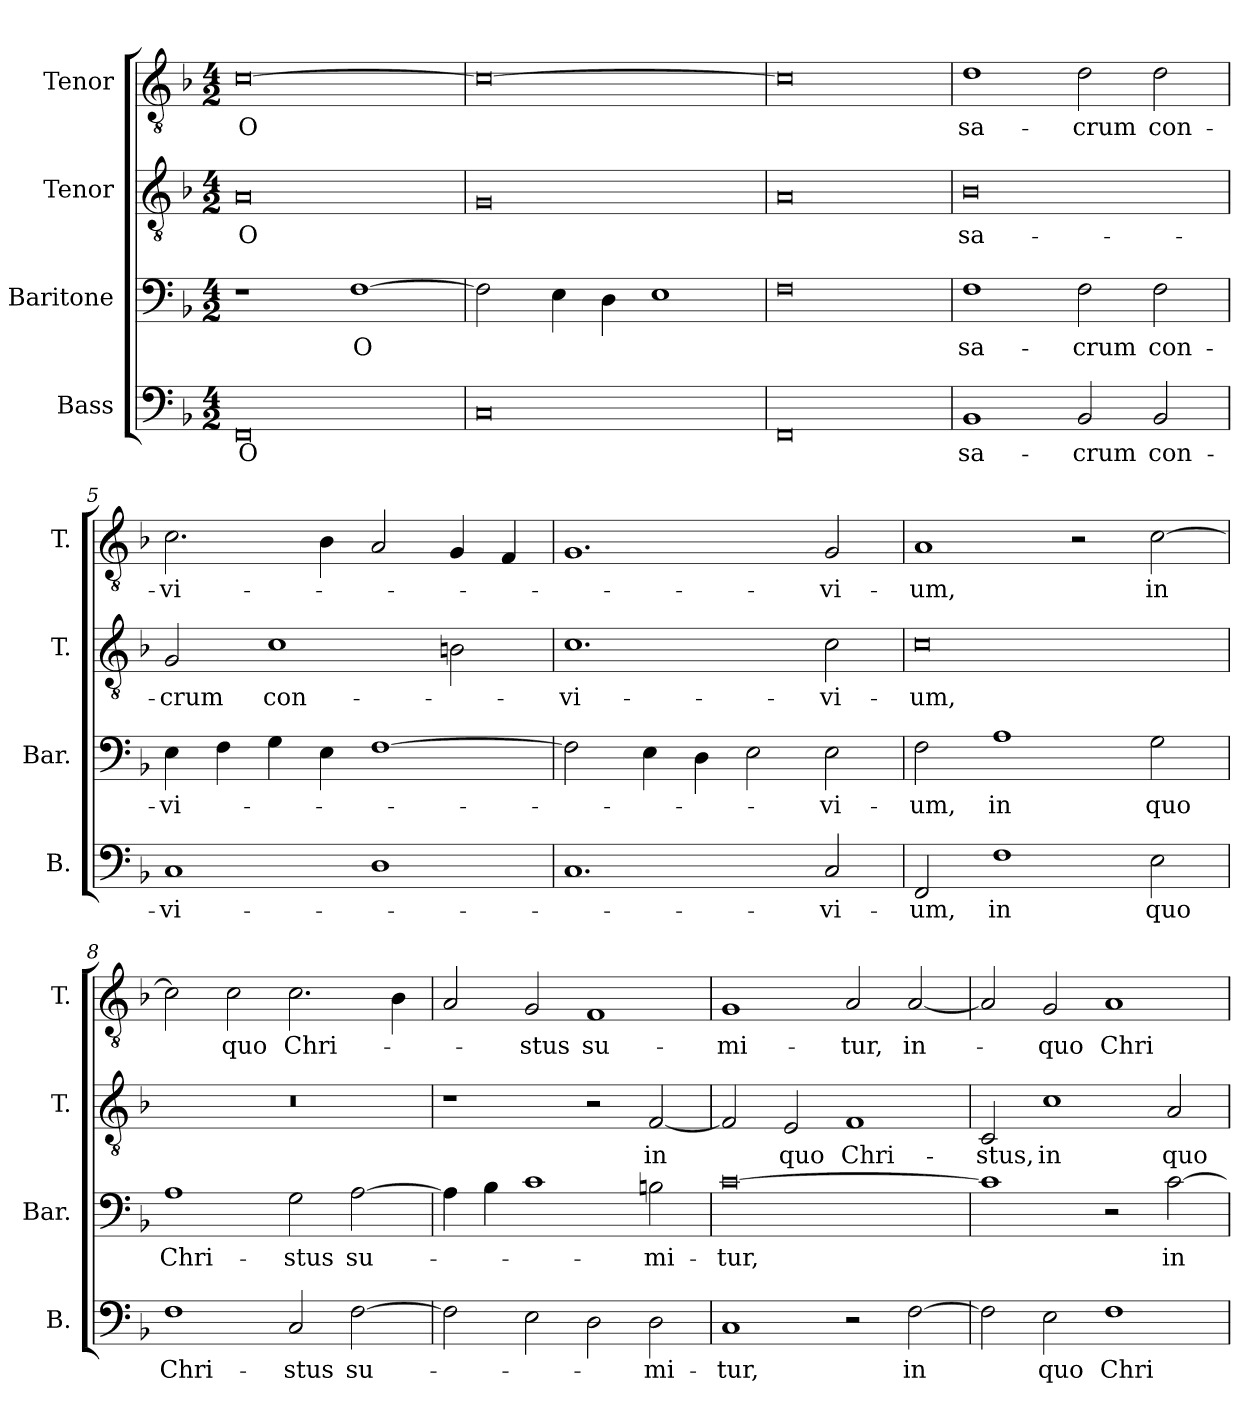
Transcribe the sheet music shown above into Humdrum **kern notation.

**kern	**text	**kern	**text	**kern	**text	**kern	**text
*part4	*part4	*part3	*part3	*part2	*part2	*part1	*part1
*staff4	*staff4	*staff3	*staff3	*staff2	*staff2	*staff1	*staff1
*I"Bass	*	*I"Baritone	*	*I"Tenor	*	*I"Tenor	*
*I'B.	*	*I'Bar.	*	*I'T.	*	*I'T.	*
*clefF4	*	*clefF4	*	*clefGv2	*	*clefGv2	*
*	*	*	*	*ITrd7c12	*	*ITrd7c12	*
*k[b-]	*	*k[b-]	*	*k[b-]	*	*k[b-]	*
*F:	*	*F:	*	*F:	*	*F:	*
*M4/2	*	*M4/2	*	*M4/2	*	*M4/2	*
*MM184	*	*MM184	*	*MM184	*	*MM184	*
=1	=1	=1	=1	=1	=1	=1	=1
!	!LO:LY:b	!	!	!	!LO:LY:b	!	!LO:LY:b
0FF	O	1r	.	0AA	O	[>0C	O
!	!	!	!LO:LY:b	!	!	!	!
.	.	[>1F	O	.	.	.	.
=2	=2	=2	=2	=2	=2	=2	=2
0C	.	2F\]	.	0GG	.	0C_	.
.	.	4E\	.	.	.	.	.
.	.	4D\	.	.	.	.	.
.	.	1E	.	.	.	.	.
=3	=3	=3	=3	=3	=3	=3	=3
0FF	.	0F	.	0AA	.	0C]	.
=4	=4	=4	=4	=4	=4	=4	=4
!	!LO:LY:b	!	!LO:LY:b	!	!LO:LY:b	!	!LO:LY:b
1BB-	sa-	1F	sa-	0BB-	sa-	1D	sa-
!	!LO:LY:b	!	!LO:LY:b	!	!	!	!LO:LY:b
2BB-/	-crum	2F\	-crum	.	.	2D\	-crum
!	!LO:LY:b	!	!LO:LY:b	!	!	!	!LO:LY:b
2BB-/	con-	2F\	con-	.	.	2D\	con-
=5	=5	=5	=5	=5	=5	=5	=5
!	!LO:LY:b	!	!LO:LY:b	!	!LO:LY:b	!	!LO:LY:b
1C	-vi-	4E\	-vi-	2GG/	-crum	2.C\	-vi-
.	.	4F\	.	.	.	.	.
!	!	!	!	!	!LO:LY:b	!	!
.	.	4G\	.	1C	con-	.	.
.	.	4E\	.	.	.	4BB-\	.
1D	.	[>1F	.	.	.	2AA/	.
.	.	.	.	2BBn\	.	4GG/	.
.	.	.	.	.	.	4FF/	.
=6	=6	=6	=6	=6	=6	=6	=6
!	!	!	!	!	!LO:LY:b	!	!
1.C	.	2F\]	.	1.C	-vi-	1.GG	.
.	.	4E\	.	.	.	.	.
.	.	4D\	.	.	.	.	.
.	.	2E\	.	.	.	.	.
!	!LO:LY:b	!	!LO:LY:b	!	!LO:LY:b	!	!LO:LY:b
2C/	-vi-	2E\	-vi-	2C\	-vi-	2GG/	-vi-
=7	=7	=7	=7	=7	=7	=7	=7
!	!LO:LY:b	!	!LO:LY:b	!	!LO:LY:b	!	!LO:LY:b
2FF/	-um,	2F\	-um,	0C	-um,	1AA	-um,
!	!LO:LY:b	!	!LO:LY:b	!	!	!	!
1F	in	1A	in	.	.	.	.
.	.	.	.	.	.	2r	.
!	!LO:LY:b	!	!LO:LY:b	!	!	!	!LO:LY:b
2E\	quo	2G\	quo	.	.	[>2C\	in
!!LO:LB:g=z
=8	=8	=8	=8	=8	=8	=8	=8
!	!LO:LY:b	!	!LO:LY:b	!LO:N:vis=1	!	!	!
1F	Chri-	1A	Chri-	0r	.	2C\]	.
!	!	!	!	!	!	!	!LO:LY:b
.	.	.	.	.	.	2C\	quo
!	!LO:LY:b	!	!LO:LY:b	!	!	!	!LO:LY:b
2C/	-stus	2G\	-stus	.	.	2.C\	Chri-
!	!LO:LY:b	!	!LO:LY:b	!	!	!	!
[>2F\	su-	[>2A\	su-	.	.	.	.
.	.	.	.	.	.	4BB-\	.
=9	=9	=9	=9	=9	=9	=9	=9
2F\]	.	4A\]	.	1r	.	2AA/	.
.	.	4B-\	.	.	.	.	.
!	!	!	!	!	!	!	!LO:LY:b
2E\	.	1c	.	.	.	2GG/	-stus
!	!	!	!	!	!	!	!LO:LY:b
2D\	.	.	.	2r	.	1FF	su-
!	!LO:LY:b	!	!LO:LY:b	!	!LO:LY:b	!	!
2D\	-mi-	2Bn\	-mi-	[<2FF/	in	.	.
=10	=10	=10	=10	=10	=10	=10	=10
!	!LO:LY:b	!	!LO:LY:b	!	!	!	!LO:LY:b
1C	-tur,	[>0c	-tur,	2FF/]	.	1GG	-mi-
!	!	!	!	!	!LO:LY:b	!	!
.	.	.	.	2EE/	quo	.	.
!	!	!	!	!	!LO:LY:b	!	!LO:LY:b
2r	.	.	.	1FF	Chri-	2AA/	-tur,
!	!LO:LY:b	!	!	!	!	!	!LO:LY:b
[>2F\	in	.	.	.	.	[<2AA/	in-
=11	=11	=11	=11	=11	=11	=11	=11
!	!	!	!	!	!LO:LY:b	!	!
2F\]	.	1c]	.	2CC/	-stus,	2AA/]	.
!	!LO:LY:b	!	!	!	!LO:LY:b	!	!LO:LY:b
2E\	quo	.	.	1C	in	2GG/	-quo
!	!LO:LY:b	!	!	!	!	!	!LO:LY:b
1F	Chri-	2r	.	.	.	1AA	Chri-
!	!	!	!LO:LY:b	!	!LO:LY:b	!	!
.	.	[>2c\	in	2AA/	quo	.	.
=	=	=	=	=	=	=	=
*-	*-	*-	*-	*-	*-	*-	*-
